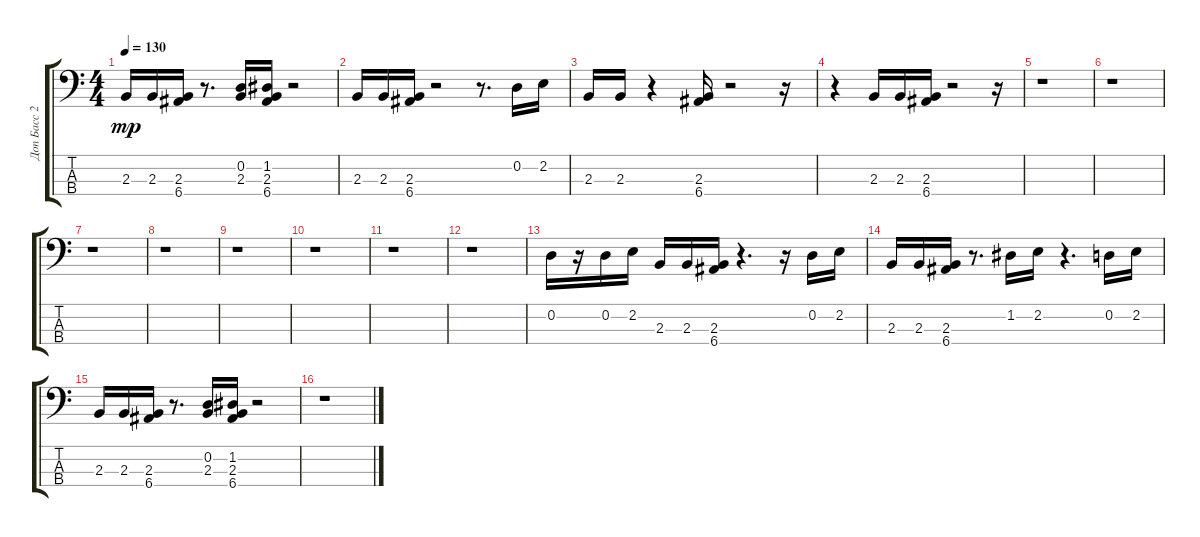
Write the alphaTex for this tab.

\track ("Доп Басс 2" "Доп Басс 2") {instrument acousticguitarsteel}
\staff {score tabs}
\tuning (G2 D2 A1 E1) {hide}
\ts (4 4)
\tempo 130
\clef f4
\ks c
2.3.16{dy mp} 2.3.16 (2.3 6.4).16 r.8{d} (0.2 2.3).16 (1.2 2.3 6.4).16 r.2 |
2.3.16 2.3.16 (2.3 6.4).16 r.2 r.8{d} 0.2.16 2.2.16 |
2.3.16 2.3.16 r.4 (2.3 6.4).16 r.2 r.16 |
r.4 2.3.16 2.3.16 (2.3 6.4).16 r.2 r.16 |
r.1 |
r.1 |
r.1 |
r.1 |
r.1 |
r.1 |
r.1 |
r.1 |
0.2.16 r.16 0.2.16 2.2.16 2.3.16 2.3.16 (2.3 6.4).16 r.4{d} r.16 0.2.16 2.2.16 |
2.3.16 2.3.16 (2.3 6.4).16 r.8{d} 1.2.16 2.2.16 r.4{d} 0.2.16 2.2.16 |
2.3.16 2.3.16 (2.3 6.4).16 r.8{d} (0.2 2.3).16 (1.2 2.3 6.4).16 r.2 |
r.1
